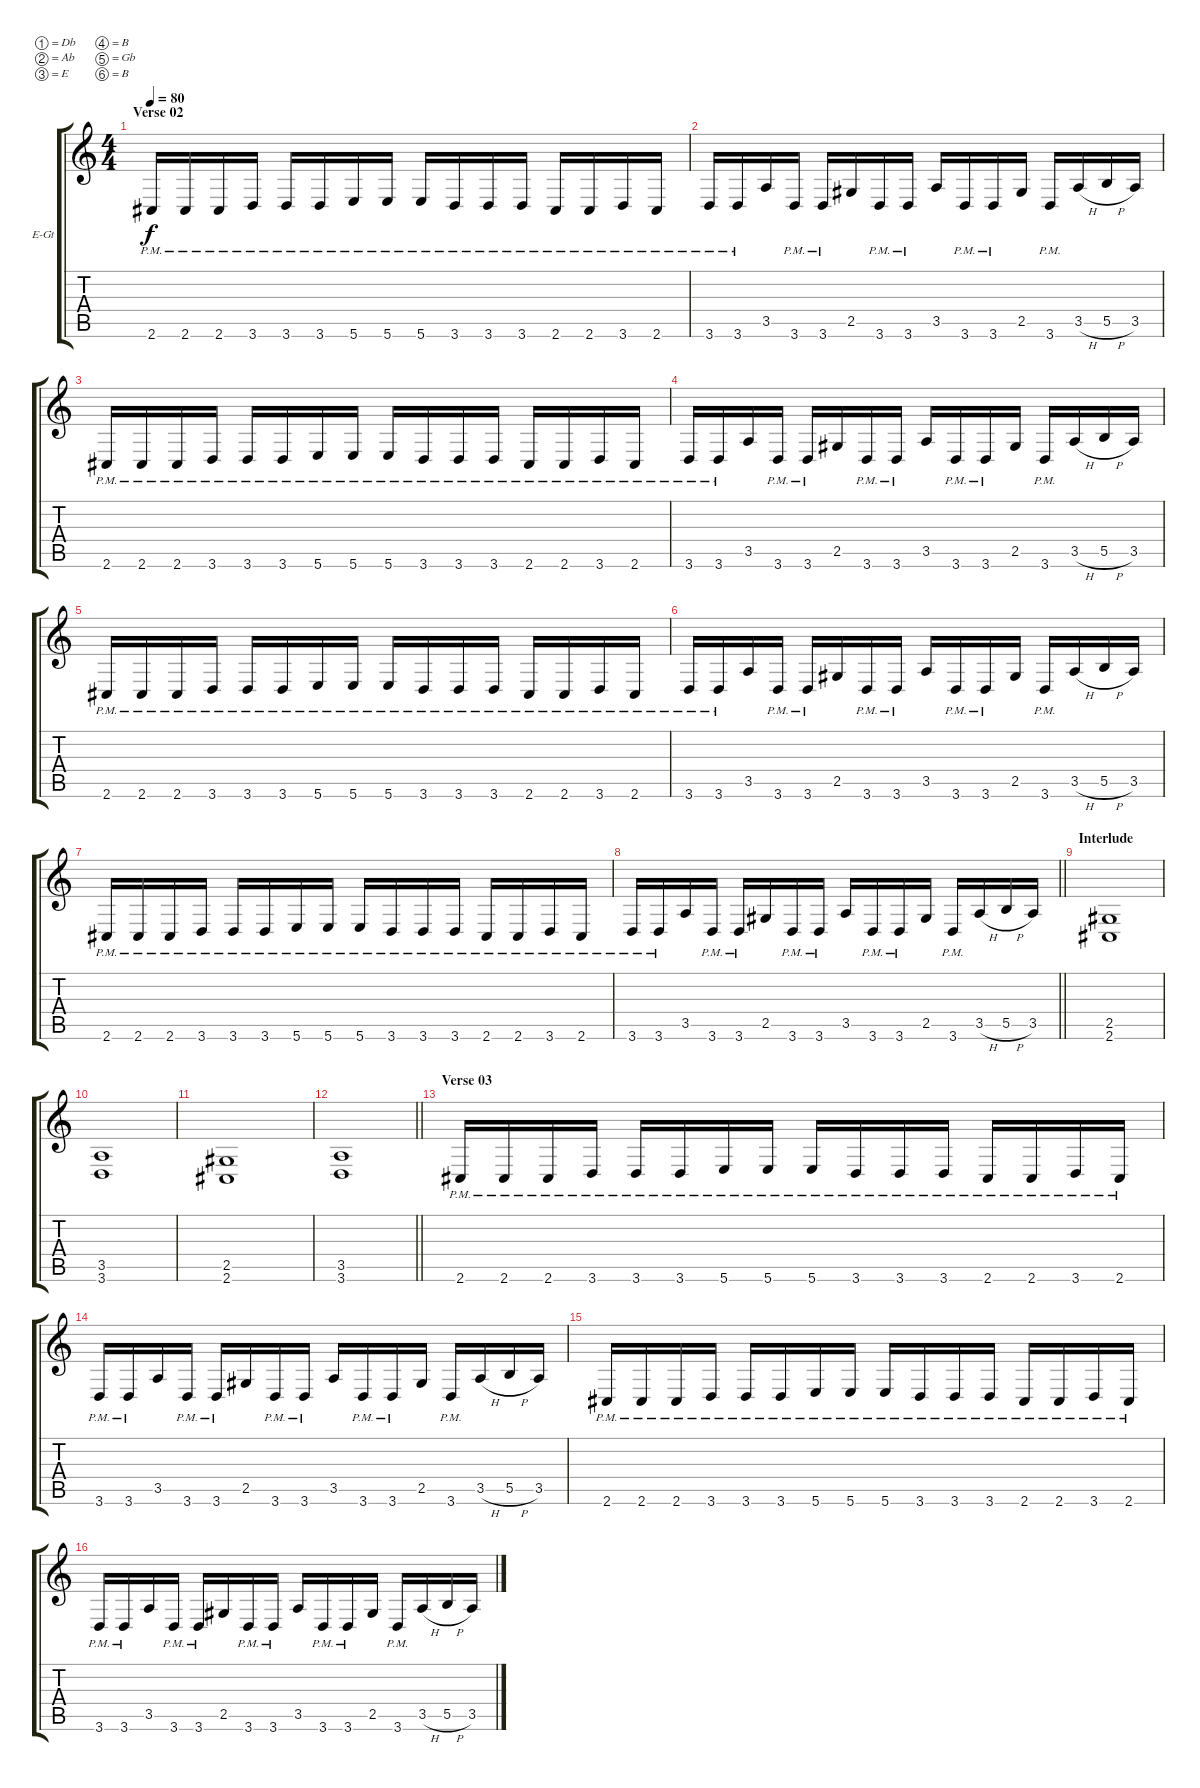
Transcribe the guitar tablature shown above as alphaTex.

\bracketExtendMode groupsimilarinstruments
\firstSystemTrackNameOrientation horizontal
\otherSystemsTrackNameOrientation horizontal
\track ("Right guitar" "E-Gt") {instrument overdrivenguitar}
\staff {score tabs}
\tuning (Db4 Ab3 E3 B2 Gb2 B1)
\ts (4 4)
\section ("" "Verse 02")
\tempo 80
\clef g2
\ks c
2.6{pm}.16{dy f} 2.6{pm}.16 2.6{pm}.16 3.6{pm}.16 3.6{pm}.16 3.6{pm}.16 5.6{pm}.16 5.6{pm}.16 5.6{pm}.16 3.6{pm}.16 3.6{pm}.16 3.6{pm}.16 2.6{pm}.16 2.6{pm}.16 3.6{pm}.16 2.6{pm}.16 |
3.6{pm}.16 3.6{pm}.16 3.5.16 3.6{pm}.16 3.6{pm}.16 2.5.16 3.6{pm}.16 3.6{pm}.16 3.5.16 3.6{pm}.16 3.6{pm}.16 2.5.16 3.6{pm}.16 3.5{h}.16 5.5{h}.16 3.5.16 |
2.6{pm}.16 2.6{pm}.16 2.6{pm}.16 3.6{pm}.16 3.6{pm}.16 3.6{pm}.16 5.6{pm}.16 5.6{pm}.16 5.6{pm}.16 3.6{pm}.16 3.6{pm}.16 3.6{pm}.16 2.6{pm}.16 2.6{pm}.16 3.6{pm}.16 2.6{pm}.16 |
3.6{pm}.16 3.6{pm}.16 3.5.16 3.6{pm}.16 3.6{pm}.16 2.5.16 3.6{pm}.16 3.6{pm}.16 3.5.16 3.6{pm}.16 3.6{pm}.16 2.5.16 3.6{pm}.16 3.5{h}.16 5.5{h}.16 3.5.16 |
2.6{pm}.16 2.6{pm}.16 2.6{pm}.16 3.6{pm}.16 3.6{pm}.16 3.6{pm}.16 5.6{pm}.16 5.6{pm}.16 5.6{pm}.16 3.6{pm}.16 3.6{pm}.16 3.6{pm}.16 2.6{pm}.16 2.6{pm}.16 3.6{pm}.16 2.6{pm}.16 |
3.6{pm}.16 3.6{pm}.16 3.5.16 3.6{pm}.16 3.6{pm}.16 2.5.16 3.6{pm}.16 3.6{pm}.16 3.5.16 3.6{pm}.16 3.6{pm}.16 2.5.16 3.6{pm}.16 3.5{h}.16 5.5{h}.16 3.5.16 |
2.6{pm}.16 2.6{pm}.16 2.6{pm}.16 3.6{pm}.16 3.6{pm}.16 3.6{pm}.16 5.6{pm}.16 5.6{pm}.16 5.6{pm}.16 3.6{pm}.16 3.6{pm}.16 3.6{pm}.16 2.6{pm}.16 2.6{pm}.16 3.6{pm}.16 2.6{pm}.16 |
\barLineRight lightlight
3.6{pm}.16 3.6{pm}.16 3.5.16 3.6{pm}.16 3.6{pm}.16 2.5.16 3.6{pm}.16 3.6{pm}.16 3.5.16 3.6{pm}.16 3.6{pm}.16 2.5.16 3.6{pm}.16 3.5{h}.16 5.5{h}.16 3.5.16 |
\section ("" "Interlude")
(2.5 2.6).1 |
(3.5 3.6).1 |
(2.5 2.6).1 |
\barLineRight lightlight
(3.5 3.6).1 |
\section ("" "Verse 03")
2.6{pm}.16 2.6{pm}.16 2.6{pm}.16 3.6{pm}.16 3.6{pm}.16 3.6{pm}.16 5.6{pm}.16 5.6{pm}.16 5.6{pm}.16 3.6{pm}.16 3.6{pm}.16 3.6{pm}.16 2.6{pm}.16 2.6{pm}.16 3.6{pm}.16 2.6{pm}.16 |
3.6{pm}.16 3.6{pm}.16 3.5.16 3.6{pm}.16 3.6{pm}.16 2.5.16 3.6{pm}.16 3.6{pm}.16 3.5.16 3.6{pm}.16 3.6{pm}.16 2.5.16 3.6{pm}.16 3.5{h}.16 5.5{h}.16 3.5.16 |
2.6{pm}.16 2.6{pm}.16 2.6{pm}.16 3.6{pm}.16 3.6{pm}.16 3.6{pm}.16 5.6{pm}.16 5.6{pm}.16 5.6{pm}.16 3.6{pm}.16 3.6{pm}.16 3.6{pm}.16 2.6{pm}.16 2.6{pm}.16 3.6{pm}.16 2.6{pm}.16 |
3.6{pm}.16 3.6{pm}.16 3.5.16 3.6{pm}.16 3.6{pm}.16 2.5.16 3.6{pm}.16 3.6{pm}.16 3.5.16 3.6{pm}.16 3.6{pm}.16 2.5.16 3.6{pm}.16 3.5{h}.16 5.5{h}.16 3.5.16
